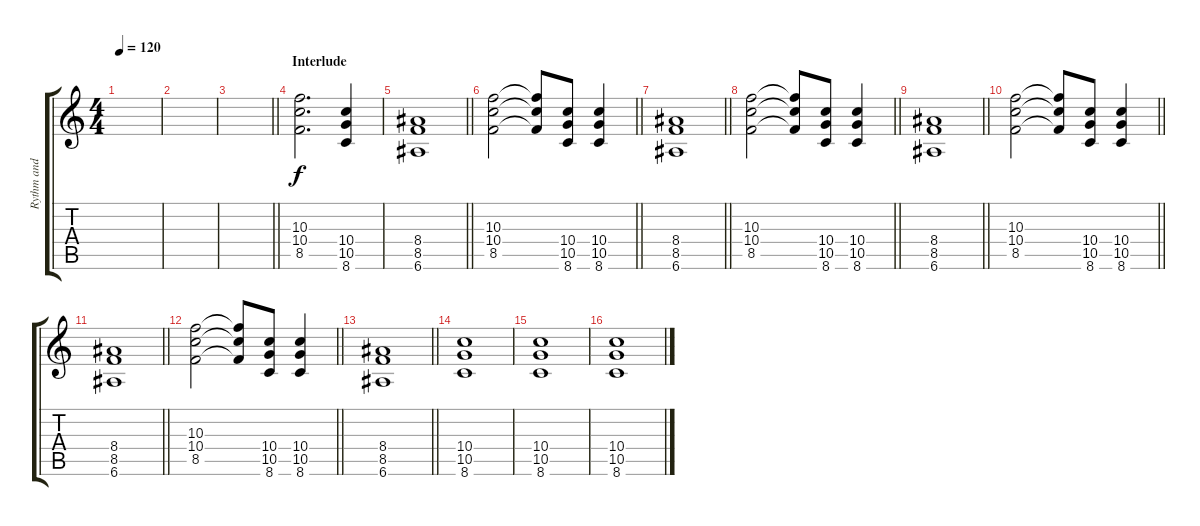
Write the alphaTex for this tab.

\track ("Rythm and Lead Guitar" "Rythm and ") {instrument overdrivenguitar}
\staff {score tabs}
\tuning (E4 B3 G3 D3 A2 E2) {hide}
\ts (4 4)
\tempo 120
\clef g2
\ks c
|
|
\barLineRight lightlight
|
\section ("" "Interlude")
(10.3 10.4 8.5).2{d} (10.4 10.5 8.6).4 |
\barLineRight lightlight
(8.4 8.5 6.6).1 |
\barLineRight lightlight
(10.3 10.4 8.5).2 (10.3{t} 10.4{t} 8.5{t}).8 (10.4 10.5 8.6).8 (10.4 10.5 8.6).4 |
\barLineRight lightlight
(8.4 8.5 6.6).1 |
\barLineRight lightlight
(10.3 10.4 8.5).2 (10.3{t} 10.4{t} 8.5{t}).8 (10.4 10.5 8.6).8 (10.4 10.5 8.6).4 |
\barLineRight lightlight
(8.4 8.5 6.6).1 |
\barLineRight lightlight
(10.3 10.4 8.5).2 (10.3{t} 10.4{t} 8.5{t}).8 (10.4 10.5 8.6).8 (10.4 10.5 8.6).4 |
\barLineRight lightlight
(8.4 8.5 6.6).1 |
\barLineRight lightlight
(10.3 10.4 8.5).2 (10.3{t} 10.4{t} 8.5{t}).8 (10.4 10.5 8.6).8 (10.4 10.5 8.6).4 |
\barLineRight lightlight
(8.4 8.5 6.6).1 |
(10.4 10.5 8.6).1 |
(10.4 10.5 8.6).1 |
(10.4 10.5 8.6).1
